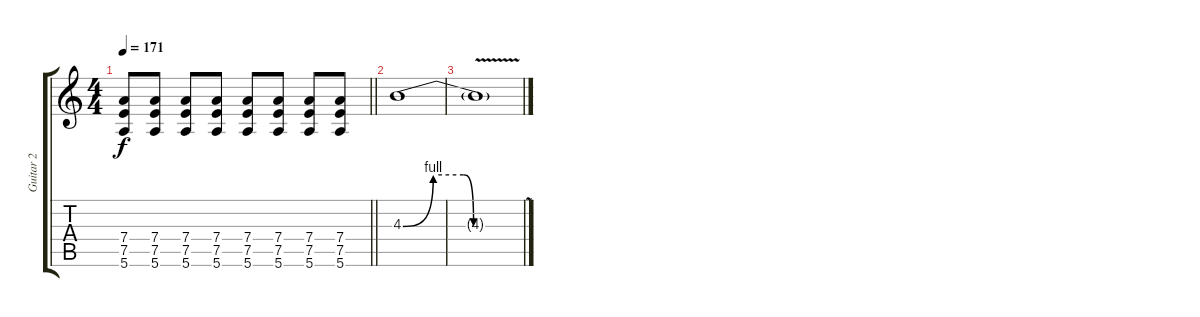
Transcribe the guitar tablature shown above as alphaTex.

\track ("Guitar 2" "Guitar 2") {instrument overdrivenguitar}
\staff {score tabs}
\tuning (E4 B3 G3 D3 A2 E2) {hide}
\ts (4 4)
\tempo 171
\clef g2
\barLineRight lightlight
\ks c
(7.4{t} 7.5{t} 5.6{t}).8{dy f} (7.4 7.5 5.6).8 (7.4 7.5 5.6).8 (7.4 7.5 5.6).8 (7.4 7.5 5.6).8 (7.4 7.5 5.6).8 (7.4 7.5 5.6).8 (7.4 7.5 5.6).8 |
4.3{be (custom 0 0 15 4 30 4 35 0 45 0 60 0)}.1 |
4.3{v t}.1
